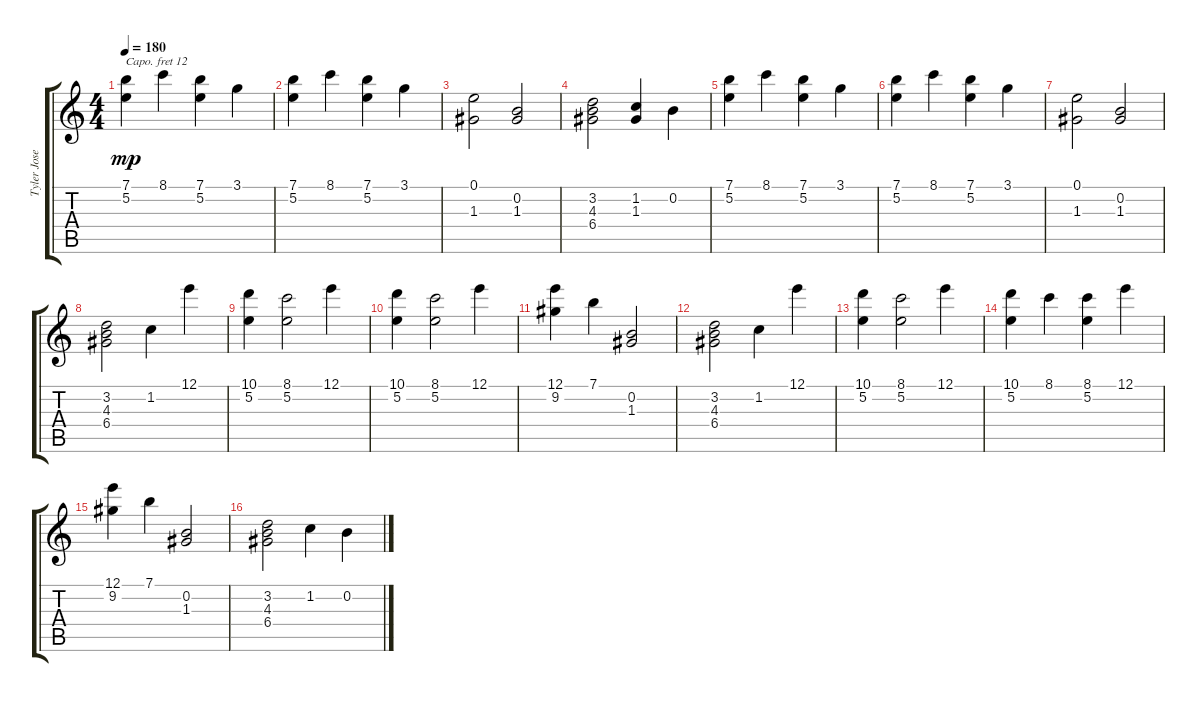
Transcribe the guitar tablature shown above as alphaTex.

\track ("Tyler Joseph Vacal back (+1 oct)" "Tyler Jose") {instrument acousticgrandpiano}
\staff {score tabs}
\capo 12
\tuning (E4 B3 G3 D3 A2 E2) {hide}
\ts (4 4)
\tempo 180
\clef g2
\ks c
(7.1 5.2).4{dy mp} 8.1.4 (7.1 5.2).4 3.1.4 |
(7.1 5.2).4 8.1.4 (7.1 5.2).4 3.1.4 |
(0.1 1.3).2 (0.2 1.3).2 |
(3.2 4.3 6.4).2 (1.2 1.3).4 0.2.4 |
(7.1 5.2).4 8.1.4 (7.1 5.2).4 3.1.4 |
(7.1 5.2).4 8.1.4 (7.1 5.2).4 3.1.4 |
(0.1 1.3).2 (0.2 1.3).2 |
(3.2 4.3 6.4).2 1.2.4 12.1.4 |
(10.1 5.2).4 (8.1 5.2).2 12.1.4 |
(10.1 5.2).4 (8.1 5.2).2 12.1.4 |
(12.1 9.2).4 7.1.4 (0.2 1.3).2 |
(3.2 4.3 6.4).2 1.2.4 12.1.4 |
(10.1 5.2).4 (8.1 5.2).2 12.1.4 |
(10.1 5.2).4 8.1.4 (8.1 5.2).4 12.1.4 |
(12.1 9.2).4 7.1.4 (0.2 1.3).2 |
(3.2 4.3 6.4).2 1.2.4 0.2.4
